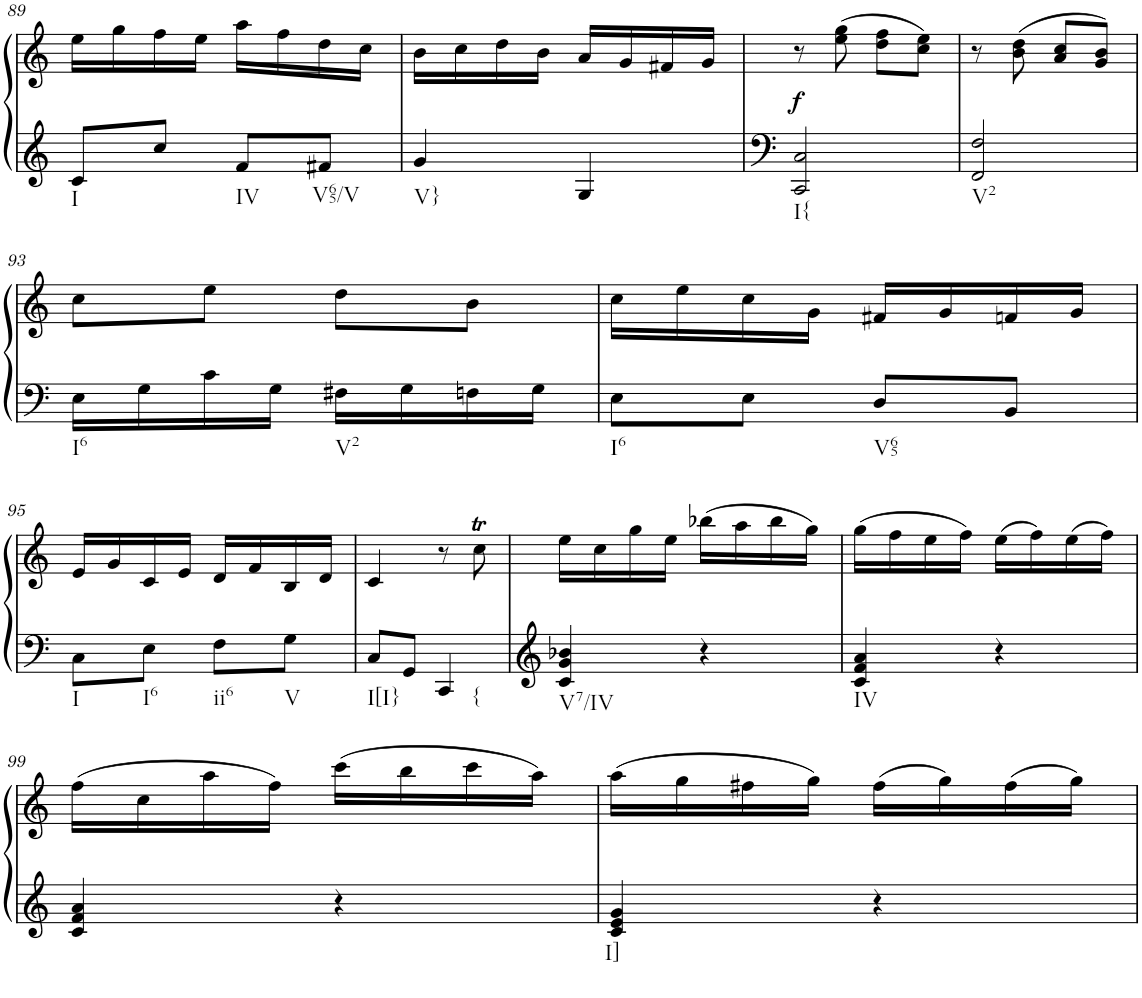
**kern	**kern	**dynam
*part1	*part1	*part1
*staff2	*staff1	*staff1/2
*I"Klavier linke Hand	*	*
!!LO:PB:g=z
*clefF4	*clefF4	*
*k[]	*k[]	*
*M2/4	*M2/4	*
=89	=89	=89
!LO:TX:b:t=I	!	!
8c/L	16ee\LL	.
.	16gg\	.
8cc/J	16ff\	.
.	16ee\JJ	.
!LO:TX:b:t=IV	!	!
8f/L	16aa\LL	.
.	16ff\	.
!LO:TX:b:t=V65/V	!	!
8f#X/J	16dd\	.
.	16cc\JJ	.
=90	=90	=90
!LO:TX:b:t=V}	!	!
4g/	16b\LL	.
.	16cc\	.
.	16dd\	.
.	16b\JJ	.
4G/	16a/LL	.
.	16g/	.
.	16f#X/	.
.	16g/JJ	.
=91	=91	=91
!LO:TX:b:t=I{	!	!
!	!	!LO:DY:b
2CC/ 2C/	8r	f
.	(8ee\ 8gg\	.
.	8dd\ 8ff\L	.
.	8cc\ 8ee\J)	.
=92	=92	=92
!LO:TX:b:t=V2	!	!
2FF/ 2F/	8r	.
.	(8b\ 8dd\	.
.	8a/ 8cc/L	.
.	8g/ 8b/J)	.
!!LO:LB:g=z
=93	=93	=93
!LO:TX:b:t=I6	!	!
16E\LL	8cc\L	.
16G\	.	.
16c\	8ee\J	.
16G\JJ	.	.
!LO:TX:b:t=V2	!	!
16F#X\LL	8dd\L	.
16G\	.	.
16Fn\	8b\J	.
16G\JJ	.	.
=94	=94	=94
!LO:TX:b:t=I6	!	!
8E\L	16cc\LL	.
.	16ee\	.
8E\J	16cc\	.
.	16g\JJ	.
!LO:TX:b:t=V65	!	!
8D/L	16f#X/LL	.
.	16g/	.
8BB/J	16fn/	.
.	16g/JJ	.
!!LO:LB:g=z
=95	=95	=95
!LO:TX:b:t=I	!	!
8C\L	16e/LL	.
.	16g/	.
!LO:TX:b:t=I6	!	!
8E\J	16c/	.
.	16e/JJ	.
!LO:TX:b:t=ii6	!	!
8F\L	16d/LL	.
.	16f/	.
!LO:TX:b:t=V	!	!
8G\J	16B/	.
.	16d/JJ	.
=96	=96	=96
!LO:TX:b:t=I[I}	!	!
8C/L	4c/	.
8GG/J	.	.
!LO:TX:b:t={	!	!
4CC/	8r	.
.	8ccT\	.
=97	=97	=97
!LO:TX:b:t=V7/IV	!	!
4c/ 4g/ 4b-X/	16ee\LL	.
.	16cc\	.
.	16gg\	.
.	16ee\JJ	.
4r	(16bb-X\LL	.
.	16aa\	.
.	16bb-\	.
.	16gg\JJ)	.
=98	=98	=98
!LO:TX:b:t=IV	!	!
4c/ 4f/ 4a/	(16gg\LL	.
.	16ff\	.
.	16ee\	.
.	16ff\JJ)	.
4r	(16ee\LL	.
.	16ff\)	.
.	(16ee\	.
.	16ff\JJ)	.
!!LO:LB:g=z
=99	=99	=99
4c/ 4f/ 4a/	(16ff\LL	.
.	16cc\	.
.	16aa\	.
.	16ff\JJ)	.
4r	(16ccc\LL	.
.	16bb\	.
.	16ccc\	.
.	16aa\JJ)	.
=100	=100	=100
!LO:TX:b:t=I]	!	!
4c/ 4e/ 4g/	(16aa\LL	.
.	16gg\	.
.	16ff#X\	.
.	16gg\JJ)	.
4r	(16ff#\LL	.
.	16gg\)	.
.	(16ff#\	.
.	16gg\JJ)	.
=	=	=
*-	*-	*-
